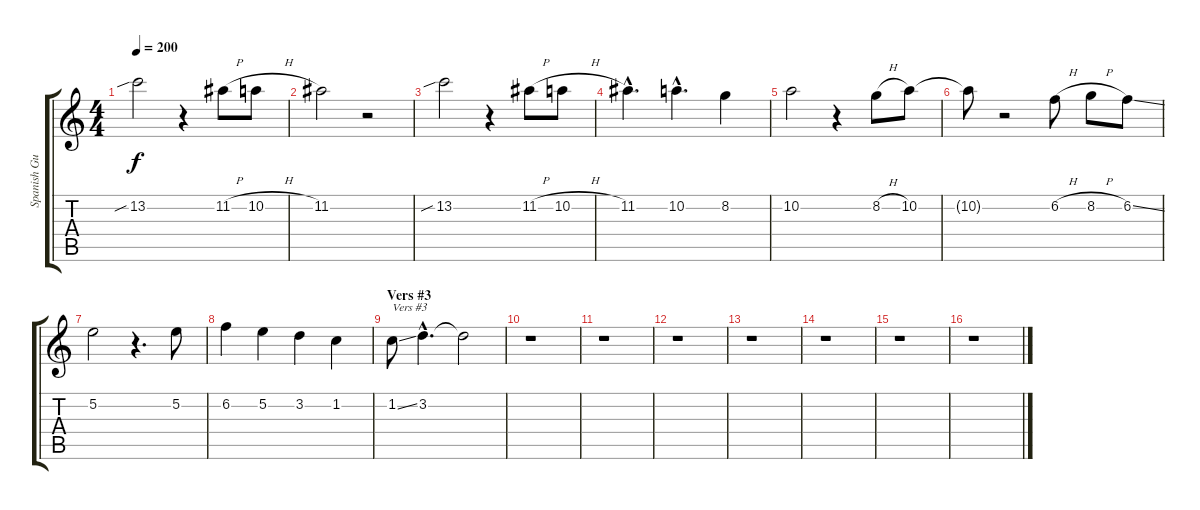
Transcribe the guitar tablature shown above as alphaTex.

\track ("Spanish Guitar" "Spanish Gu") {instrument acousticguitarnylon}
\staff {score tabs}
\tuning (E4 B3 G3 D3 A2 E2) {hide}
\ts (4 4)
\tempo 200
\clef g2
\ks c
13.2{sib}.2{dy f} r.4 11.2{h}.8 10.2{h}.8 |
11.2.2 r.2 |
13.2{sib}.2 r.4 11.2{h}.8 10.2{h}.8 |
11.2{hac}.4{d} 10.2{hac}.4{d} 8.2.4 |
10.2.2 r.4 8.2{h}.8 10.2.8 |
10.2{t}.8 r.2 6.2{h}.8 8.2{h}.8 6.2{ss}.8 |
5.2.2 r.4{d} 5.2.8 |
6.2.4 5.2.4 3.2.4 1.2.4 |
\section ("" "Vers #3")
1.2{ss}.8{txt "Vers #3"} 3.2{hac}.4{d} 3.2{t}.2 |
r.1 |
r.1 |
r.1 |
r.1 |
r.1 |
r.1 |
r.1
